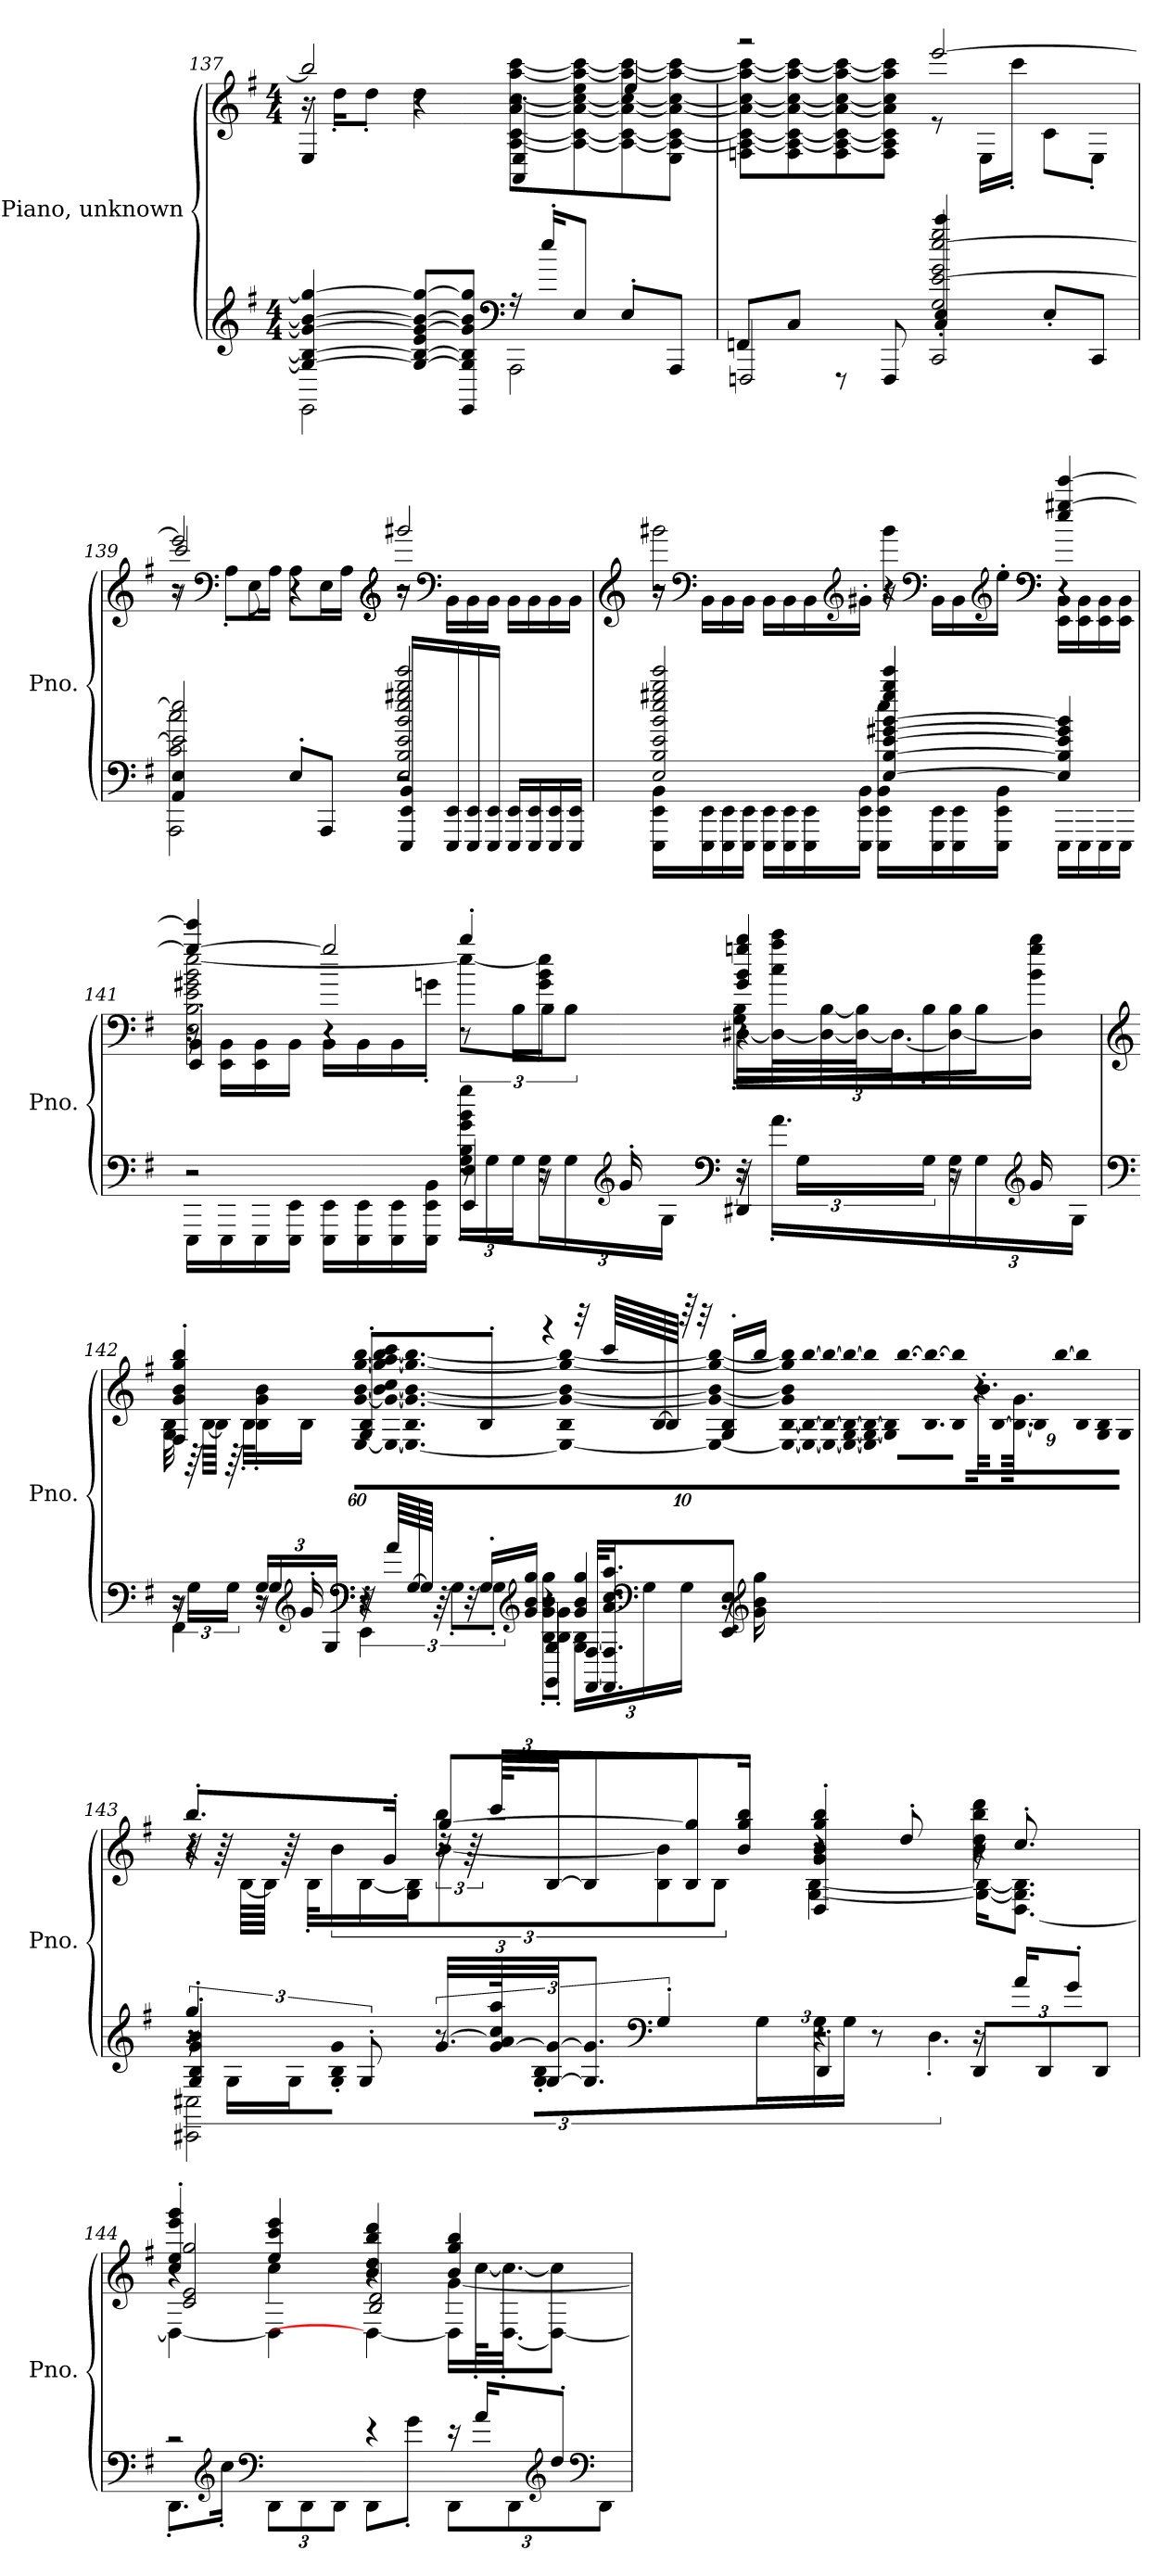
**kern	**kern
*part1	*part1
*staff2	*staff1
*I"Piano, unknown	*
*I'Pno.	*
*clefG2	*clefG2
*k[f#]	*k[f#]
*M4/4	*M4/4
=137	=137
*^	*^
*	*	*	*^
4G#/_ 4B/_ 4g#/_ 4b/_ 4gg#/_	2EE\	2bb/]	16r	4E'/
.	.	.	16dd'\KL	.
.	.	.	8dd'\J	.
8G#/_ 8B/_ 8e/ 8g#/_ 8b/_ 8gg#/_L	.	.	4dd\	4r
8EE/ 8G#/] 8B/] 8g#/] 8b/] 8gg#/]J	.	.	.	.
*clefF4	*	*	*	*
16r	2AAA\	2r	[8A\ [8c\ [8a\ [8cc\ [8aa\ [8ccc\L	4AA/' 4E/'
16ee'/KL	.	.	.	.
8E/J	.	.	8A\_ 8c\_ 8a\_ 8cc\_ 8ee\ 8aa\_ 8ccc\_	.
8E'/L	.	.	8A\_ 8c\_ 8a\_ 8cc\_ 8aa\_ 8ccc\_	4ee/
8AAA/J	.	.	8E\ 8A\_ 8c\_ 8a\_ 8cc\_ 8aa\_ 8ccc\_J	.
*	*	*	*v	*v
!!LO:LB:g=z
=138	=138	=138	=138
2FFFn/	8FFn/L	2r	8Fn\ 8A\_ 8c\_ 8a\_ 8cc\_ 8aa\_ 8ccc\_L
.	8C/J	.	8F\ 8A\_ 8c\_ 8a\_ 8cc\_ 8aa\_ 8ccc\_
.	8r	.	8F\ 8A\_ 8c\_ 8a\_ 8cc\_ 8aa\_ 8ccc\_
.	8FFF/	.	8F\ 8A\] 8c\] 8a\] 8cc\] 8aa\] 8ccc\]J
2CC/ 2G/ [2e/ 2g/ [2ee/ 2gg/	4C/' 4E/' 4ccc/'	[2eee/	8r
.	.	.	16E\LL
.	.	.	16ccc'\JJ
.	8E'/L	.	8c\L
.	8CC/J	.	8E'\J
=139	=139	=139	=139
*	*^	*^	*^
2e/] 2ee/]	2AAA\ 2c\ 2cc\	4AA/' 4E/'	2eee/]	16r	2ccc/	8r
*	*	*	*clefF4	*	*	*
.	.	.	.	8A'\L	.	.
.	.	.	.	.	.	8E\
.	.	.	.	16A\Jk	.	.
.	.	8E'/L	.	8A\L	.	4r
.	.	8AAA/J	.	16E\L	.	.
.	.	.	.	16A\JJ	.	.
*	*	*	*clefG2	*	*	*
2E/ 2B/ 2e/ 2b/ 2ee/ 2gg#X/ 2bb/ 2eee/	2r	16EEE/ 16EE/ 16BB/LL	2ggg#X/	16r	2r	2r
*	*	*	*clefF4	*	*	*
.	.	16EEE/ 16EE/	.	16BB\LL	.	.
.	.	16EEE/ 16EE/	.	16BB\	.	.
.	.	16EEE/ 16EE/JJ	.	16BB\JJ	.	.
.	.	16EEE/ 16EE/LL	.	16BB\LL	.	.
.	.	16EEE/ 16EE/	.	16BB\	.	.
.	.	16EEE/ 16EE/	.	16BB\	.	.
.	.	16EEE/ 16EE/JJ	.	16BB\JJ	.	.
*v	*v	*v	*	*	*	*
*	*v	*v	*v	*v
!!LO:LB:g=z
=140	=140
*	*clefG2
*^	*^
*	*	*	*^
2E/ 2B/ 2e/ 2b/ 2ee/ 2gg#X/ 2bb/ 2eee/	16EEE\ 16EE\ 16BB\LL	2r	2ggg#X\	16r
*	*	*clefF4	*	*
.	16EEE\ 16EE\	.	.	16BB\LL
.	16EEE\ 16EE\	.	.	16BB\
.	16EEE\ 16EE\JJ	.	.	16BB\JJ
.	16EEE\ 16EE\LL	.	.	16BB\LL
.	16EEE\ 16EE\	.	.	16BB\
.	16EEE\ 16EE\	.	.	16BB\
*	*	*clefG2	*	*
.	16EEE\ 16EE\ 16BB\JJ	.	.	16g#X'\JJ
[4E/ [4B/ [4e/ [4g#X/ [4b/ 4gg#/ 4bb/ 4eee/	16EEE\ 16EE\ 16BB\ 16ee\LL	4r	4ggg#\	16r
*	*	*clefF4	*	*
.	16EEE\ 16EE\	.	.	16BB\LL
.	16EEE\ 16EE\	.	.	16BB\
*	*	*clefG2	*	*
.	16EEE\ 16EE\ 16BB\JJ	.	.	16ee'\JJ
*	*	*clefF4	*	*
4E/] 4B/] 4e/] 4g#/] 4b/]	16EEE\LL	4ee/ [4gg#X/ [4eee/	4r	16EE\ 16BB\LL
.	16EEE\	.	.	16EE\ 16BB\
.	16EEE\	.	.	16EE\ 16BB\
.	16EEE\JJ	.	.	16EE\ 16BB\JJ
!!LO:PB:g=z
=141	=141	=141	=141	=141
*^	*^	*	*	*^
2r	2r	2r	16EEE\LL	4gg#/_ 4eee/]	2E\ 2B\ 2e\ 2g#X\ 2b\ [2ee\	4EE/' 4BB/'	16r
.	.	.	16EEE\	.	.	.	16EE\ 16BB\LL
.	.	.	16EEE\	.	.	.	16EE\ 16BB\
.	.	.	16EEE\ 16EE\JJ	.	.	.	16BB\JJ
.	.	.	16EEE\ 16EE\LL	2gg#/]	.	4r	16BB\LL
.	.	.	16EEE\ 16EE\	.	.	.	16BB\
.	.	.	16EEE\ 16EE\	.	.	.	16BB\
.	.	.	16EEE\ 16EE\ 16BB\JJ	.	.	.	16gn'\JJ
*	*	*	*Xbrackettup	*	*	*	*
8r	8B\' 8g\' 8b\' 8gg\'L	4EE/ 4E/	24G\LL	.	8ee\L_	4bb'/	12r
.	.	.	24G\	.	.	.	.
.	.	.	24G\JJ	.	.	.	24B\LL
*	*	*	*	*	*	*	*Xbrackettup
16r	24G\L	.	8r	.	8g\ 8b\ 8ee\]J	.	24B\J
.	24G\	.	.	.	.	.	12B\J
*clefG2	*	*	*	*	*	*	*
16g'/	.	.	.	.	.	.	.
.	24G\JJ	.	.	.	.	.	.
*clefF4	*	*	*	*	*	*	*
*	*	*	*brackettup	*	*	*	*
8r	32r	4DD#X/	24r	4g/ 4b/ 4ggn/ 4bb/	[32D#X\LLL	4r	12G\' 12B\'L
.	16.a'\LL	.	.	.	64D#\_ 64cc\ 64aa\ 64ccc\L	.	.
.	.	.	24G\LL	.	.	.	.
.	.	.	.	.	64D#\_ [64B\	.	.
.	.	.	.	.	64D#\_ 64B\]J	.	.
.	.	.	.	.	32.D#\J_	.	.
.	.	.	24G\JJ	.	.	.	12B'\
*	*Xbrackettup	*	*	*	*	*	*
16r	24G\	.	8r	.	16D#\_ 16B\	.	.
.	24G\	.	.	.	.	.	12B\J
*clefG2	*	*	*	*	*	*	*
16g/	.	.	.	.	16D#\] 16b\ 16gg\ 16bb\JJ	.	.
.	24G\JJ	.	.	.	.	.	.
*	*	*	*	*v	*v	*v	*v
!!LO:LB:g=z
=142	=142	=142	=142	=142
*clefF4	*	*	*	*clefG2
*	*brackettup	*	*	*
*	*	*	*	*^
8r	24r	8r	4FF#\	4F#/' 4g/' 4b/' 4gg/' 4bb/'	32G\ 32B\
.	.	.	.	.	64r
.	24G\LL	.	.	.	.
.	.	.	.	.	[64B\LLLL
.	.	.	.	.	64B\JJJJ]
.	.	.	.	.	64r
.	24G\JJ	.	.	.	.
.	.	.	.	.	32B'\KLL
*	*	*Xbrackettup	*	*	*
16r	8r	24G/LL	.	.	16B\' 16g\' 16b\'
.	.	24G/	.	.	.
*clefG2	*	*	*	*	*
16g'/	.	.	.	.	16B\JJ
.	.	24G/JJ	.	.	.
*clefF4	*	*	*	*	*
*	*brackettup	*	*	*	*
!	!	!	!	!	!LO:N:vis=32
4r	12r	32r	4EE\	8G/' 8B/'L	[1920%53E\ [1920%53g\ [1920%53b\ [1920%53gg\ [1920%53bb\LLL
!	!	!	!	!	!LO:N:vis=64
.	.	.	.	.	640%9E\_ 640%9g\_ 640%9b\_ 640%9cc\ 640%9gg\_ 640%9aa\ 640%9bb\_ 640%9ccc\K
.	.	64a/LLLL	.	.	.
.	.	.	.	.	36.E\_ 36.B\ 36.g\_ 36.b\_ 36.gg\_ 36.bb\_
.	.	[64G/	.	.	.
.	.	64G/JJJJ]	.	.	.
.	.	64r	.	.	.
!	!	!	!	!	!LO:N:vis=32
.	12G'\L	.	.	.	1920%53E\_ 1920%53B\ 1920%53g\_ 1920%53b\_ 1920%53gg\_ 1920%53bb\_J
.	.	32r	.	.	.
!	!	!	!	!	!LO:N:vis=16
.	.	.	.	.	1920%107E\_ 1920%107g\_ 1920%107b\_ 1920%107gg\_ 1920%107bb\_
.	.	16G'/LL	.	8B'/J	.
!	!	!	!	!	!LO:N:vis=64
.	12G'\J	.	.	.	640%9E\_ [640%9B\ 640%9g\] 640%9b\] 640%9gg\] 640%9bb\]LL
!	!	!	!	!	!LO:N:vis=64
.	.	.	.	.	640%9E\_ 640%9B\_ [640%9bb\
*clefG2	*	*	*	*	*
.	.	16g/ 16b/ 16gg/JJ	.	.	.
!	!	!	!	!	!LO:N:vis=64
.	.	.	.	.	640%9E\_ 640%9B\_ 640%9bb\_
!	!	!	!	!	!LO:N:vis=64
.	.	.	.	.	640%9E\_ [640%9G\ 640%9B\_ 640%9bb\_
!	!	!	!	!	!LO:N:vis=64
.	.	.	.	.	640%9E\] 640%9G\_ 640%9B\_ 640%9bb\]
!	!	!	!	!	!LO:N:vis=64
.	.	.	.	.	640%9G\] 640%9B\]JJJJ
4r	8B\' 8g\' 8b\' 8gg\'L	4GG/ 4G/	2r	4r	.
*	*	*	*	*	*brackettup
.	.	.	.	.	[36.bb\LLL
.	.	.	.	.	36.B\ 36.bb\_
!	!	!	!	!	!LO:N:vis=32
.	.	.	.	.	1920%53B\ 1920%53bb\]JJJ
!	!	!	!	!	!LO:N:vis=64
.	.	.	.	.	640%9r
.	8B\' 8g\'J	.	.	.	.
.	.	.	.	.	36.b'\LLL
!	!	!	!	!	!LO:N:vis=64
.	.	.	.	.	[640%9B\K
.	.	.	.	.	36.B\_ 36.g\
!	!	!	!	!	!LO:N:vis=32
.	.	.	.	.	1920%53B\JJ]
*	*Xbrackettup	*	*	*	*
4g/ 4b/ 4gg/	24G\ 24B\LL	[32FF#/ [32F#/KLL	.	32r	.
*	*	*	*	*	*Xbrackettup
.	.	.	.	.	[12bb\
.	.	16.FF#/] 16.F#/] 16.a/ 16.cc/ 16.aa/J	.	64ccc/LLLL	.
*clefF4	*	*	*	*	*
.	24G\	.	.	.	.
.	.	.	.	[64B/	.
.	.	.	.	64B/JJJJ]	.
.	.	.	.	64r	.
.	24G\JJ	.	.	.	.
.	.	.	.	.	12B\ 12bb\]
.	.	.	.	32r	.
.	16r	8EE/ 8E/J	.	16G/' 16B/'LL	.
.	.	.	.	.	24G\ 24B\L
*clefG2	*	*	*	*	*
.	16g\ 16b\ 16gg\	.	.	16bb/JJ	.
.	.	.	.	.	24G\JJ
960ryy	960ryy	960ryy	960ryy	960ryy	.
*	*	*	*	*v	*v
!!LO:LB:g=z
=143	=143	=143	=143	=143
*	*brackettup	*	*	*
*	*	*	*	*^
*	*	*	*	*	*^
*	*	*	*	*	*	*^
4gg'/	24r	6G/' 6B/' 6g/' 6b/'	2CC#X\ 2C#X\	8.bb'/L	4r	4r	32r
.	.	.	.	.	.	.	64r
.	24G\LL	.	.	.	.	.	.
.	.	.	.	.	.	.	[64B\LLLL
.	.	.	.	.	.	.	64B\JJJJ]
.	.	.	.	.	.	.	64r
.	24G\J	.	.	.	.	.	.
.	.	.	.	.	.	.	32B'\KLL
.	8G\' 8B\' 8g\'J	.	.	.	.	.	24b\
.	.	12G'/	.	.	.	.	[24B\
.	.	.	.	16g'/Jk	.	.	.
.	.	.	.	.	.	.	24G\ 24B\]J
*Xbrackettup	*	*	*	*brackettup	*	*	*Xbrackettup
[48.g/LLL	8G\' 8B\'L	12r	.	48r	4bb\	[8gg/L	[12b\
.	.	.	.	96r	.	.	.
96g/_ 96a/ 96cc/ 96aa/K	.	.	.	96ccc/KLLL	.	.	.
[48G/ 48g/_JJ	.	.	.	[48B/JJ	.	.	.
8.G/] 8.g/]J	.	.	.	8B/]	.	.	.
*clefF4	*	*	*	*	*	*	*
.	.	6G'/	.	.	.	.	12B\ 12b\]
.	24G\L	.	.	.	.	8B/ 8gg/]J	.
.	24G\	.	.	.	.	.	12B\J
.	.	.	.	16b/ 16gg/ 16bb/Jk	.	.	.
.	24G\JJ	.	.	.	.	.	.
4r	8r	4DD'/	2r	8r	4r	4D/' 4g/' 4b/' 4gg/' 4bb/'	[4G\ [4B\
.	4.D'\	.	.	8dd'/	.	.	.
16r	.	12DD/L	.	16r	4b\ 4dd\ 4bb\ 4ddd\	4r	16G\_ 16B\_KL
16a/KL	.	.	.	8.cc'/	.	.	[8.D\ 8.G\] 8.B\]J
.	.	12DD/	.	.	.	.	.
8g'/J	.	.	.	.	.	.	.
.	.	12DD/J	.	.	.	.	.
*	*v	*v	*v	*	*	*	*
!!LO:LB:g=z	!!	!!	!!
=144	=144	=144	=144	=144	=144
2r	8.DD'\L	4cc/' 4ee/' 4eee/' 4ggg/'	4r	2c/ 2e/ 2gg/	4D\_
*clefG2	*	*	*	*	*
.	16cc'\Jk	.	.	.	.
*clefF4	*	*	*	*	*
.	12DD\L	4ee/ 4ccc/ 4eee/	4cc\	.	4D\]
.	12DD\	.	.	.	.
.	12DD\J	.	.	.	.
4r	8DD\L	4b/ 4dd/ 4bb/ 4ddd/	4r	2B/ 2d/	4D\_
.	8g'\J	.	.	.	.
16r	12DD\L	4b/ 4gg/ 4bb/	[4g\	.	16D\LL]
16a/KL	.	.	.	.	[64cc'\KL
.	.	.	.	.	[32.D\' 32.cc\_'JJ
.	12DD\	.	.	.	.
*clefG2	*	*	*	*	*
8dd'/J	.	.	.	.	8D\_ 8cc\]J
*clefF4	*	*	*	*	*
.	12DD\J	.	.	.	.
*v	*v	*	*	*	*
*	*v	*v	*v	*v
=	=
*-	*-
